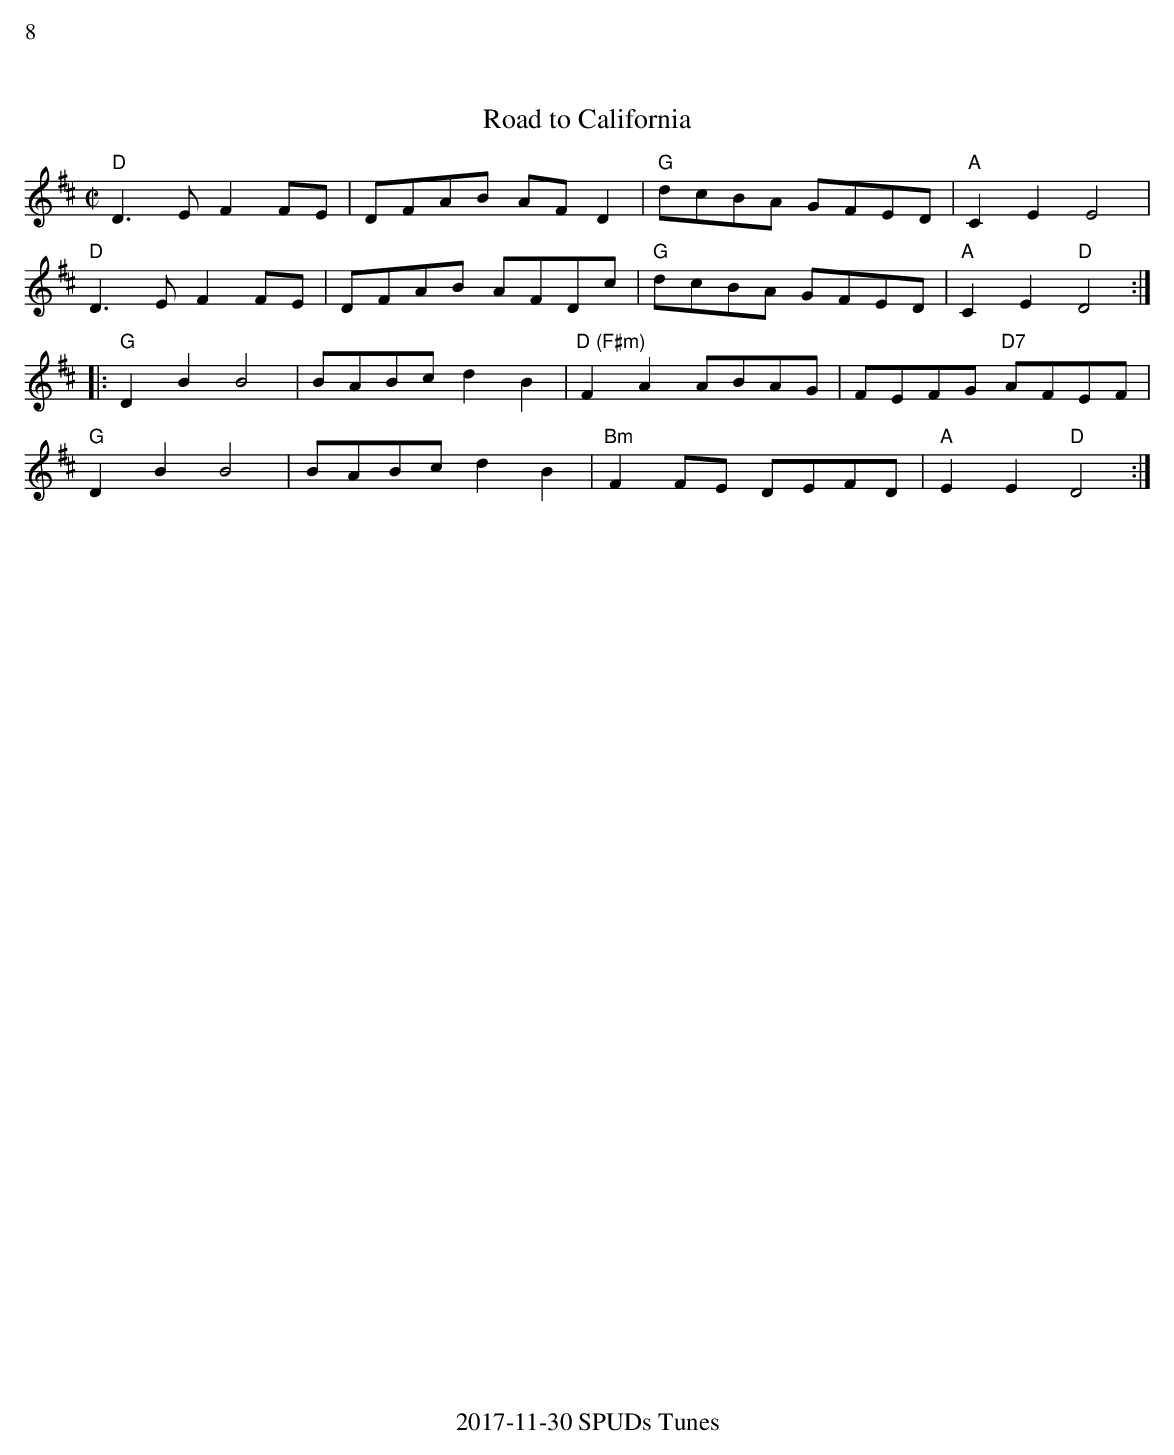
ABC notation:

X:1
%%text 8
T: Road to California
L:1/8
M: C|
K: D
"D"D3E F2FE| DFAB AFD2| "G"dcBA GFED| "A"C2E2 E4|
"D"D3E F2FE| DFAB AFDc| "G"dcBA GFED| "A"C2E2 "D"D4:|
|:"G"D2B2 B4| BABc d2B2| "D (F#m)"F2A2 ABAG| FEFG "D7"AFEF|
"G"D2B2 B4| BABc d2B2| "Bm"F2FE DEFD| "A"E2E2 "D"D4 :|
